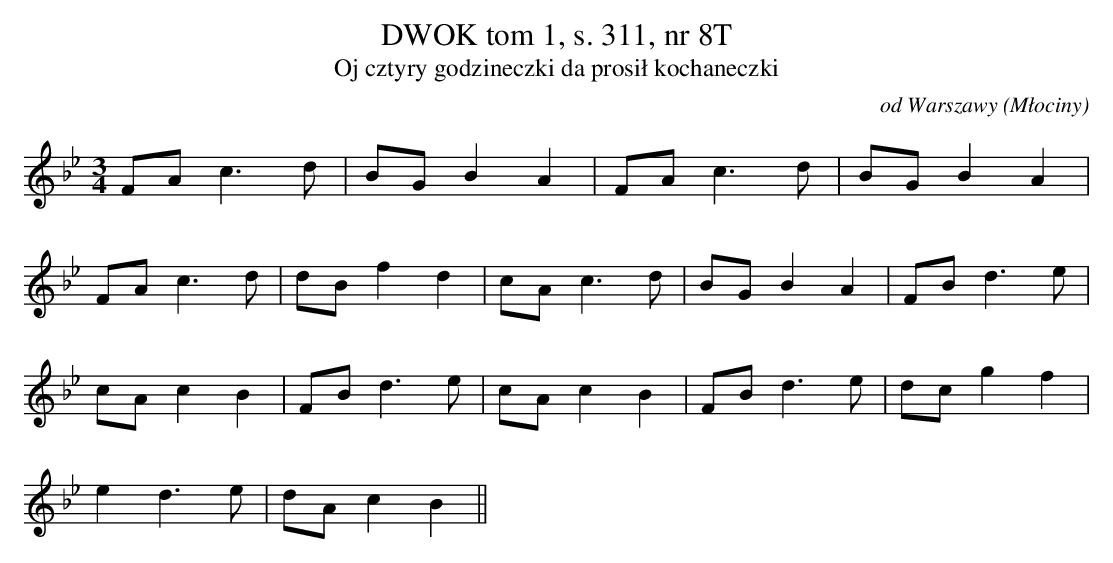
X:1
T: DWOK tom 1, s. 311, nr 8T
T: Oj cztyry godzineczki da prosił kochaneczki
O: od Warszawy (Młociny)
M: 3/4
L: 1/8
K: Bb
FAc3d | BGB2A2 | FAc3d | BGB2A2 |
FAc3d | dBf2d2 | cAc3d | BGB2A2 | FBd3e |
cAc2B2 | FBd3e | cAc2B2 | FBd3e | dcg2f2 |
e2d3e | dAc2B2||
